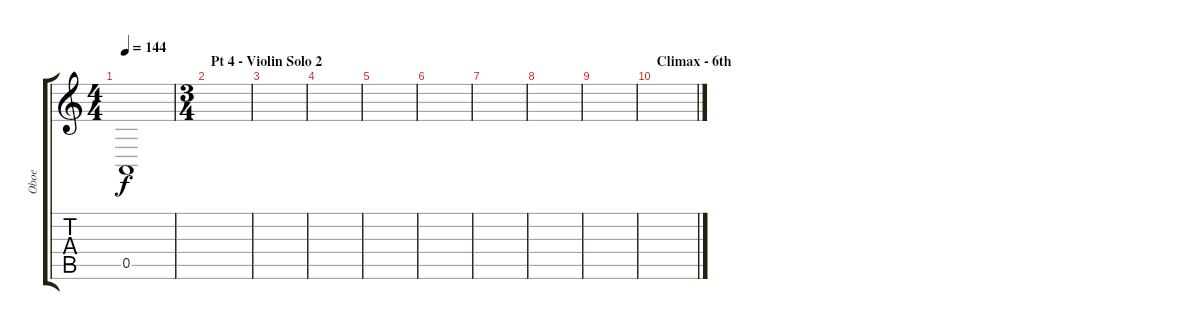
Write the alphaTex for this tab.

\track ("Oboe" "Oboe") {instrument oboe}
\staff {score tabs}
\tuning (E4 B3 G3 D3 A2 E2) {hide}
\ts (4 4)
\tempo 144
\clef g2
\ks c
0.5.1{dy f} |
\ts (3 4)
\section ("" "Pt 4 - Violin Solo 2")
|
|
|
|
|
|
|
|
\section ("" "Climax - 6th")
